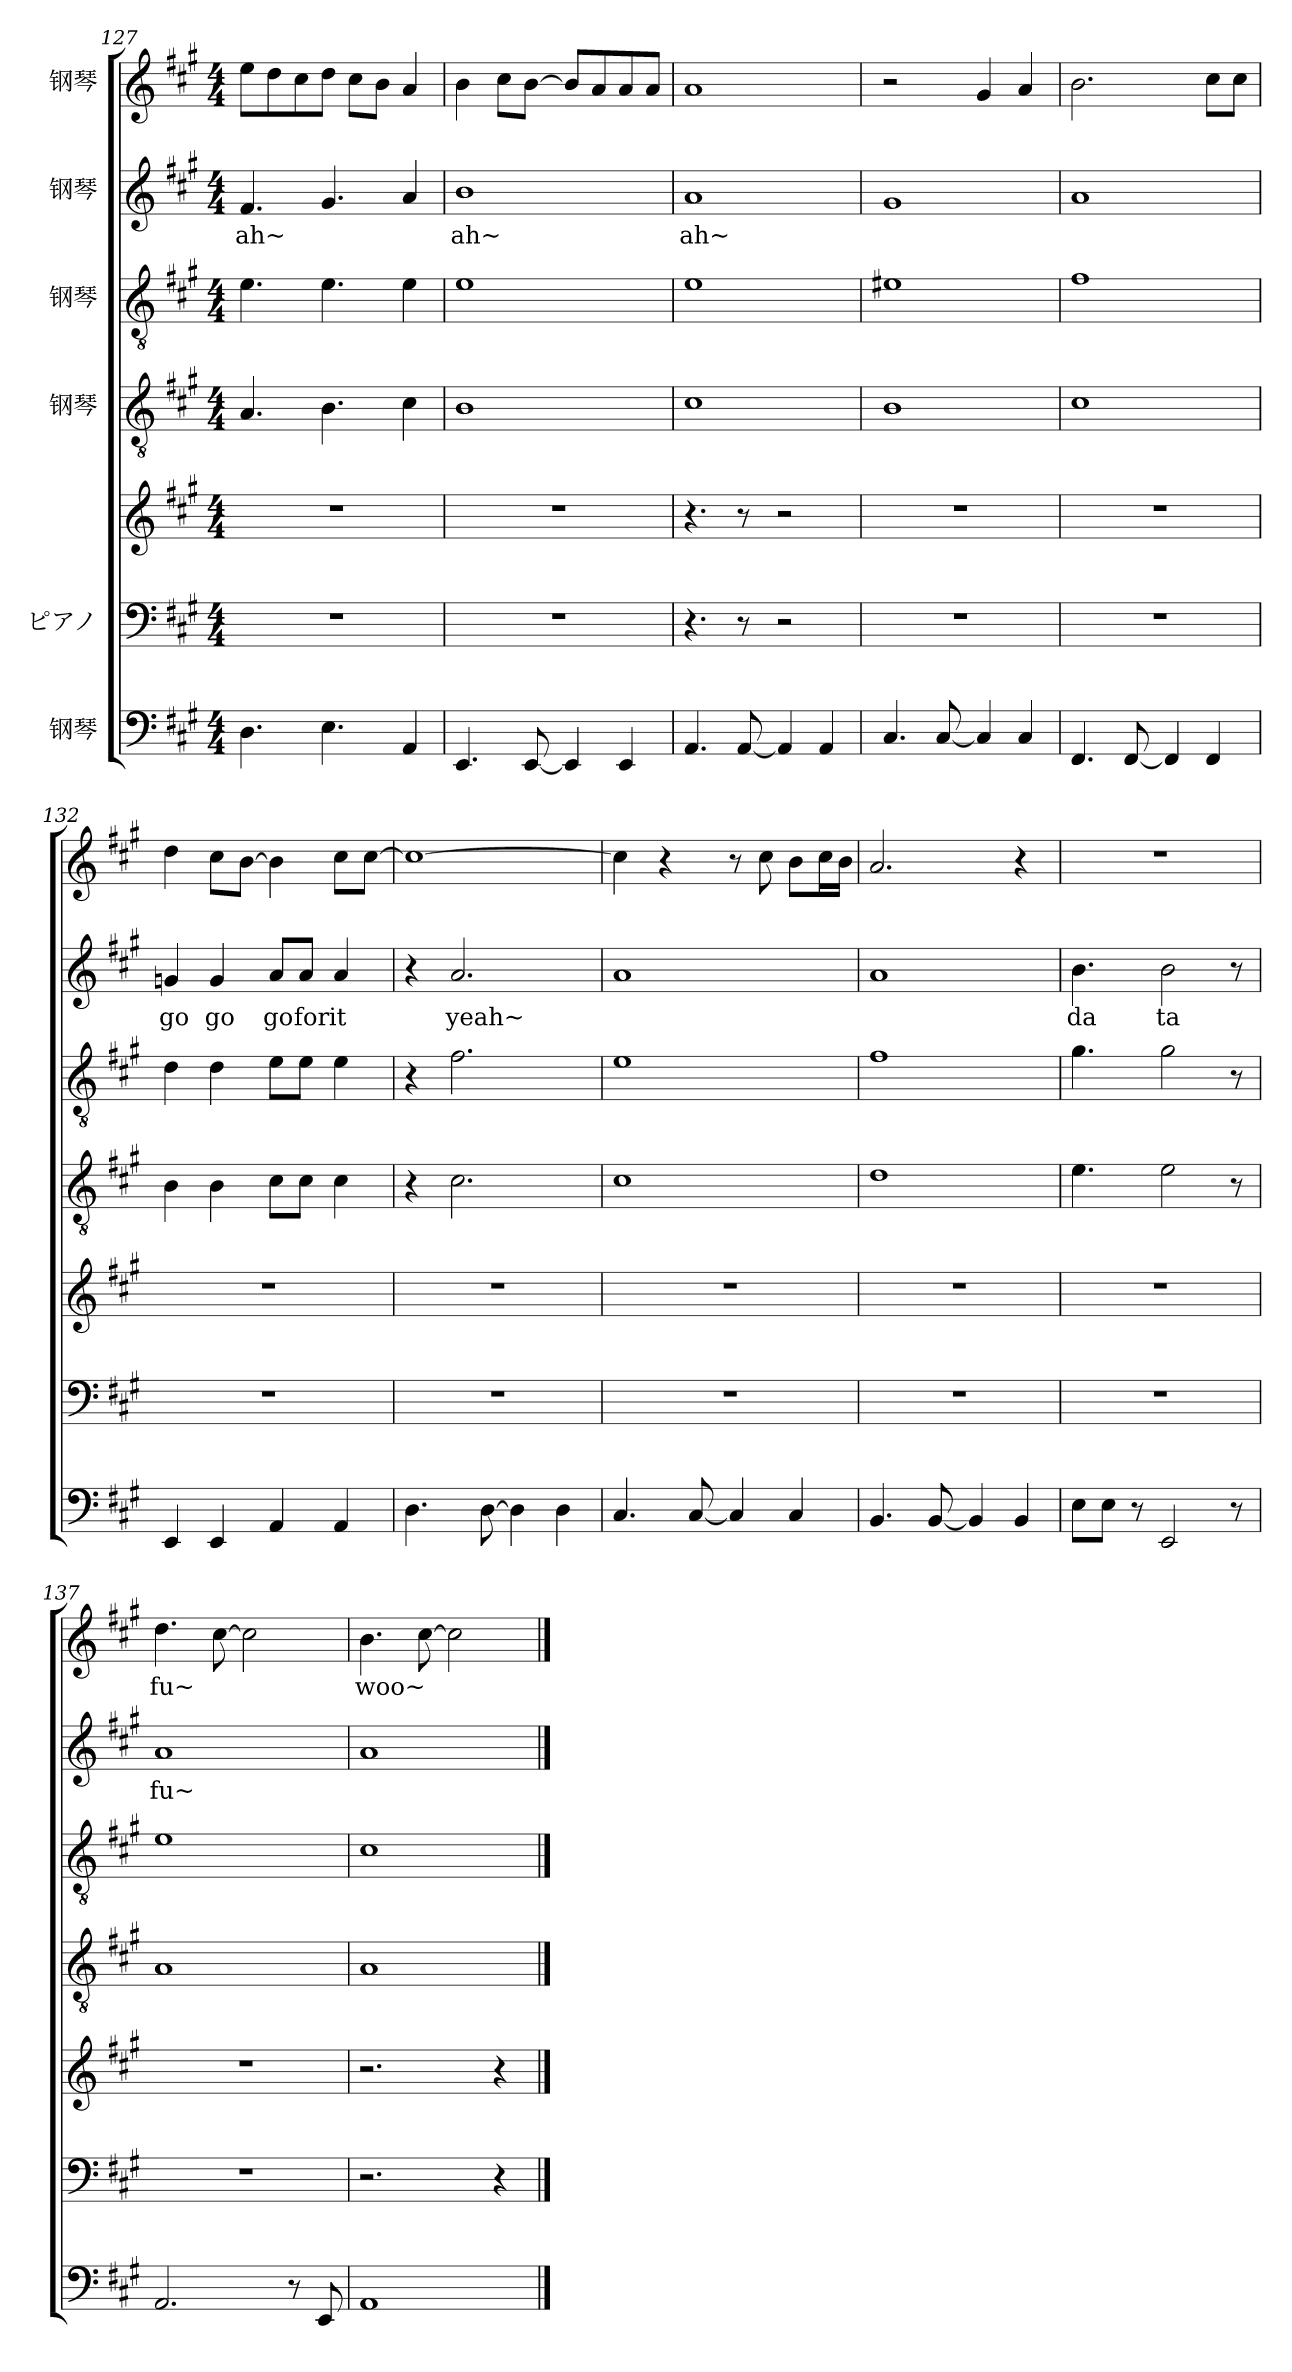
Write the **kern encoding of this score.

**kern	**kern	**kern	**kern	**kern	**kern	**text	**kern	**text
*part6	*part5	*part5	*part4	*part3	*part2	*part2	*part1	*part1
*staff7	*staff6	*staff5	*staff4	*staff3	*staff2	*staff2	*staff1	*staff1
*I"钢琴	*I"ピアノ	*	*I"钢琴	*I"钢琴	*I"钢琴	*	*I"钢琴	*
*clefF4	*clefF4	*clefG2	*clefGv2	*clefGv2	*clefG2	*	*clefG2	*
*k[f#c#g#]	*k[f#c#g#]	*k[f#c#g#]	*k[f#c#g#]	*k[f#c#g#]	*k[f#c#g#]	*	*k[f#c#g#]	*
*M4/4	*M4/4	*M4/4	*M4/4	*M4/4	*M4/4	*	*M4/4	*
=127	=127	=127	=127	=127	=127	=127	=127	=127
4.D	1r	1r	4.A	4.e	4.f#	ah~	8eeL	.
.	.	.	.	.	.	.	8dd	.
.	.	.	.	.	.	.	8cc#	.
4.E	.	.	4.B	4.e	4.g#	.	8ddJ	.
.	.	.	.	.	.	.	8cc#L	.
.	.	.	.	.	.	.	8bJ	.
4AA	.	.	4c#	4e	4a	.	4a	.
=128	=128	=128	=128	=128	=128	=128	=128	=128
4.EE	1r	1r	1B	1e	1b	ah~	4b	.
.	.	.	.	.	.	.	8cc#L	.
[8EE	.	.	.	.	.	.	[8bJ	.
4EE]	.	.	.	.	.	.	8bL]	.
.	.	.	.	.	.	.	8a	.
4EE	.	.	.	.	.	.	8a	.
.	.	.	.	.	.	.	8aJ	.
=129	=129	=129	=129	=129	=129	=129	=129	=129
4.AA	4.r	4.r	1c#	1e	1a	ah~	1a	.
[8AA	8r	8r	.	.	.	.	.	.
4AA]	2r	2r	.	.	.	.	.	.
4AA	.	.	.	.	.	.	.	.
=130	=130	=130	=130	=130	=130	=130	=130	=130
4.C#	1r	1r	1B	1e#X	1g#	.	2r	.
[8C#	.	.	.	.	.	.	.	.
4C#]	.	.	.	.	.	.	4g#	.
4C#	.	.	.	.	.	.	4a	.
=131	=131	=131	=131	=131	=131	=131	=131	=131
4.FF#	1r	1r	1c#	1f#	1a	.	2.b	.
[8FF#	.	.	.	.	.	.	.	.
4FF#]	.	.	.	.	.	.	.	.
4FF#	.	.	.	.	.	.	8cc#L	.
.	.	.	.	.	.	.	8cc#J	.
=132	=132	=132	=132	=132	=132	=132	=132	=132
4EE	1r	1r	4B	4d	4gn	go	4dd	.
4EE	.	.	4B	4d	4g	go	8cc#L	.
.	.	.	.	.	.	.	[8bJ	.
4AA	.	.	8c#L	8eL	8aL	go	4b]	.
.	.	.	8c#J	8eJ	8aJ	for	.	.
4AA	.	.	4c#	4e	4a	it	8cc#L	.
.	.	.	.	.	.	.	[8cc#J	.
=133	=133	=133	=133	=133	=133	=133	=133	=133
4.D	1r	1r	4r	4r	4r	.	1cc#_	.
.	.	.	2.c#	2.f#	2.a	yeah~	.	.
[8D	.	.	.	.	.	.	.	.
4D]	.	.	.	.	.	.	.	.
4D	.	.	.	.	.	.	.	.
=134	=134	=134	=134	=134	=134	=134	=134	=134
4.C#	1r	1r	1c#	1e	1a	.	4cc#]	.
.	.	.	.	.	.	.	4r	.
[8C#	.	.	.	.	.	.	.	.
4C#]	.	.	.	.	.	.	8r	.
.	.	.	.	.	.	.	8cc#	.
4C#	.	.	.	.	.	.	8bL	.
.	.	.	.	.	.	.	16cc#L	.
.	.	.	.	.	.	.	16bJJ	.
=135	=135	=135	=135	=135	=135	=135	=135	=135
4.BB	1r	1r	1d	1f#	1a	.	2.a	.
[8BB	.	.	.	.	.	.	.	.
4BB]	.	.	.	.	.	.	.	.
4BB	.	.	.	.	.	.	4r	.
=136	=136	=136	=136	=136	=136	=136	=136	=136
8EL	1r	1r	4.e	4.g#	4.b	da	1r	.
8EJ	.	.	.	.	.	.	.	.
8r	.	.	.	.	.	.	.	.
2EE	.	.	2e	2g#	2b	ta	.	.
8r	.	.	8r	8r	8r	.	.	.
=137	=137	=137	=137	=137	=137	=137	=137	=137
2.AA	1r	1r	1A	1e	1a	fu~	4.dd	fu~
.	.	.	.	.	.	.	[8cc#	.
.	.	.	.	.	.	.	2cc#]	.
8r	.	.	.	.	.	.	.	.
8EE	.	.	.	.	.	.	.	.
=138	=138	=138	=138	=138	=138	=138	=138	=138
1AA	2.r	2.r	1A	1c#	1a	.	4.b	woo~
.	.	.	.	.	.	.	[8cc#	.
.	.	.	.	.	.	.	2cc#]	.
.	4r	4r	.	.	.	.	.	.
==	==	==	==	==	==	==	==	==
*-	*-	*-	*-	*-	*-	*-	*-	*-
